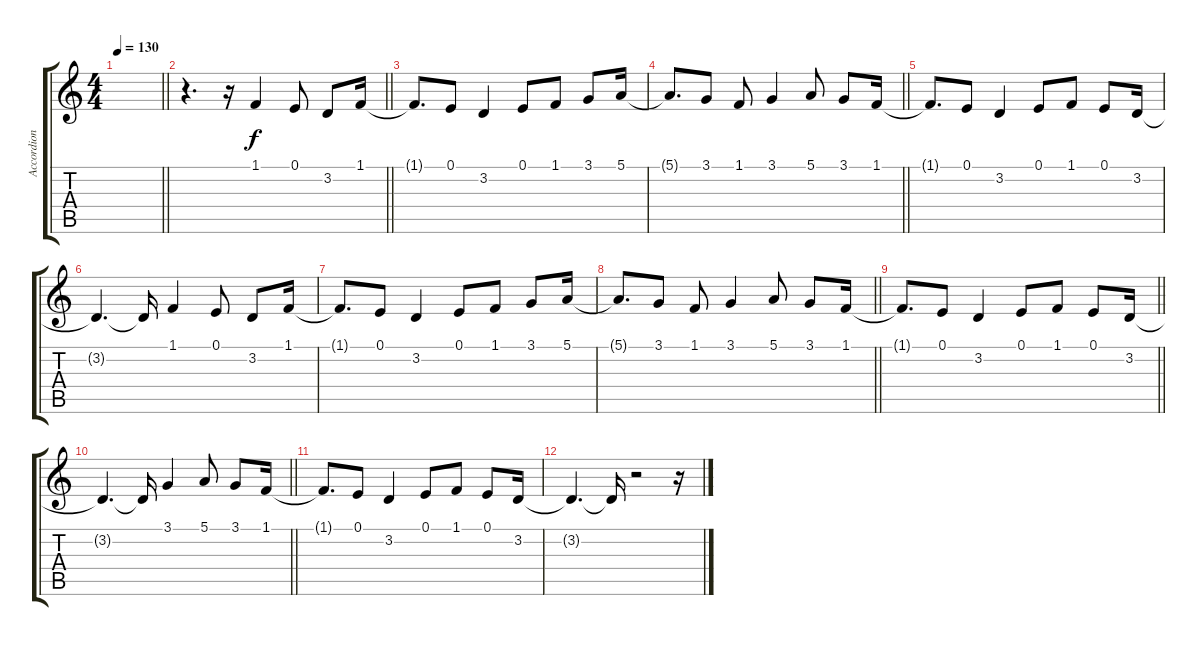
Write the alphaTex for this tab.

\track ("Accordion" "Accordion") {instrument accordion}
\staff {score tabs}
\tuning (E4 B3 G3 D3 A2 E2) {hide}
\ts (4 4)
\tempo 130
\clef g2
\barLineRight lightlight
\ks c
|
\barLineRight lightlight
r.4{d} r.16 1.1.4 0.1.8 3.2.8 1.1.16 |
\section ("" "")
1.1{t}.8{d} 0.1.8 3.2.4 0.1.8 1.1.8 3.1.8 5.1.16 |
\barLineRight lightlight
5.1{t}.8{d} 3.1.8 1.1.8 3.1.4 5.1.8 3.1.8 1.1.16 |
1.1{t}.8{d} 0.1.8 3.2.4 0.1.8 1.1.8 0.1.8 3.2.16 |
3.2{t}.4{d} 3.2{t}.16 1.1.4 0.1.8 3.2.8 1.1.16 |
1.1{t}.8{d} 0.1.8 3.2.4 0.1.8 1.1.8 3.1.8 5.1.16 |
\barLineRight lightlight
5.1{t}.8{d} 3.1.8 1.1.8 3.1.4 5.1.8 3.1.8 1.1.16 |
\barLineRight lightlight
1.1{t}.8{d} 0.1.8 3.2.4 0.1.8 1.1.8 0.1.8 3.2.16 |
\barLineRight lightlight
3.2{t}.4{d} 3.2{t}.16 3.1.4 5.1.8 3.1.8 1.1.16 |
\section ("" "")
1.1{t}.8{d} 0.1.8 3.2.4 0.1.8 1.1.8 0.1.8 3.2.16 |
3.2{t}.4{d} 3.2{t}.16 r.2 r.16
